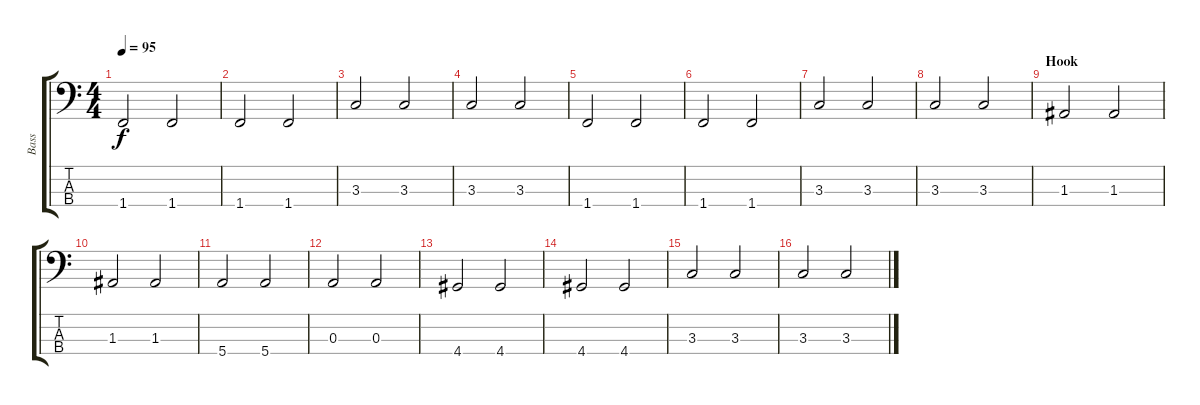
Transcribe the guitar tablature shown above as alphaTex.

\track ("Bass" "Bass") {instrument electricbassfinger}
\staff {score tabs}
\tuning (G2 D2 A1 E1) {hide}
\ts (4 4)
\tempo 95
\clef f4
\ks c
1.4.2{dy f} 1.4.2 |
1.4.2 1.4.2 |
3.3.2 3.3.2 |
3.3.2 3.3.2 |
1.4.2 1.4.2 |
1.4.2 1.4.2 |
3.3.2 3.3.2 |
3.3.2 3.3.2 |
\section ("" "Hook")
1.3.2 1.3.2 |
\section ("" "")
1.3.2 1.3.2 |
5.4.2 5.4.2 |
0.3.2 0.3.2 |
4.4.2 4.4.2 |
4.4.2 4.4.2 |
3.3.2 3.3.2 |
3.3.2 3.3.2
